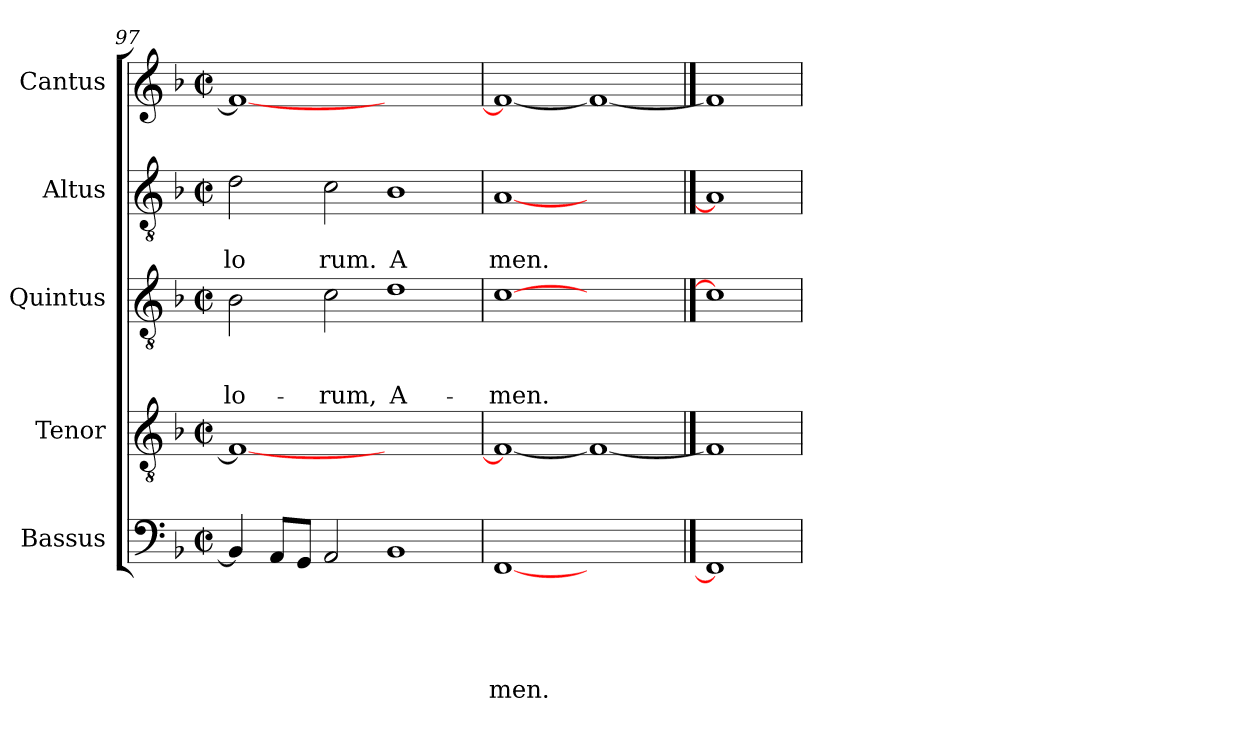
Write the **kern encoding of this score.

**kern	**text	**text	**text	**text	**text	**kern	**text	**kern	**text	**text	**text	**kern	**text	**text	**kern
*part5	*part5	*part5	*part5	*part5	*part5	*part4	*part4	*part3	*part3	*part3	*part3	*part2	*part2	*part2	*part1
*staff5	*staff5	*staff5	*staff5	*staff5	*staff5	*staff4	*staff4	*staff3	*staff3	*staff3	*staff3	*staff2	*staff2	*staff2	*staff1
*I"Bassus	*	*	*	*	*	*I"Tenor	*	*I"Quintus	*	*	*	*I"Altus	*	*	*I"Cantus
*clefF4	*	*	*	*	*	*clefGv2	*	*clefGv2	*	*	*	*clefGv2	*	*	*clefG2
*k[b-]	*	*	*	*	*	*k[b-]	*	*k[b-]	*	*	*	*k[b-]	*	*	*k[b-]
*F:	*	*	*	*	*	*F:	*	*F:	*	*	*	*F:	*	*	*F:
*M2/2	*	*	*	*	*	*M2/2	*	*M2/2	*	*	*	*M2/2	*	*	*M2/2
*met(c|)	*	*	*	*	*	*met(c|)	*	*met(c|)	*	*	*	*met(c|)	*	*	*met(c|)
=97	=97	=97	=97	=97	=97	=97	=97	=97	=97	=97	=97	=97	=97	=97	=97
!	!	!	!	!	!	!	!	!	!	!	!LO:LY:b	!	!	!LO:LY:b	!
4BB-/]	.	.	.	.	.	1F_	.	2B-\	.	.	-lo-	2d\	.	lo	1f_
8AA/L	.	.	.	.	.	.	.	.	.	.	.	.	.	.	.
8GG/J	.	.	.	.	.	.	.	.	.	.	.	.	.	.	.
!	!	!	!	!	!	!	!	!	!	!	!LO:LY:b	!	!	!LO:LY:b	!
2AA/	.	.	.	.	.	.	.	2c\	.	.	-rum,	2c\	.	rum.	.
!	!	!	!	!	!	!	!	!	!	!	!LO:LY:b	!	!	!LO:LY:b	!
1BB-	.	.	.	.	.	1ryy	.	1d	.	.	A-	1B-	.	A	1ryy
=98	=98	=98	=98	=98	=98	=98	=98	=98	=98	=98	=98	=98	=98	=98	=98
!	!	!	!	!	!LO:LY:b	!	!	!	!	!	!LO:LY:b	!	!	!LO:LY:b	!
[1FF	.	.	.	.	men.	1F_	.	[1c	.	.	-men.	[1A	.	men.	1f_
1ryy	.	.	.	.	.	1F_	.	1ryy	.	.	.	1ryy	.	.	1f_
==99	==99	==99	==99	==99	==99	==99	==99	==99	==99	==99	==99	==99	==99	==99	==99
1FF]	.	.	.	.	.	1F]	.	1c]	.	.	.	1A]	.	.	1f]
=	=	=	=	=	=	=	=	=	=	=	=	=	=	=	=
*-	*-	*-	*-	*-	*-	*-	*-	*-	*-	*-	*-	*-	*-	*-	*-
